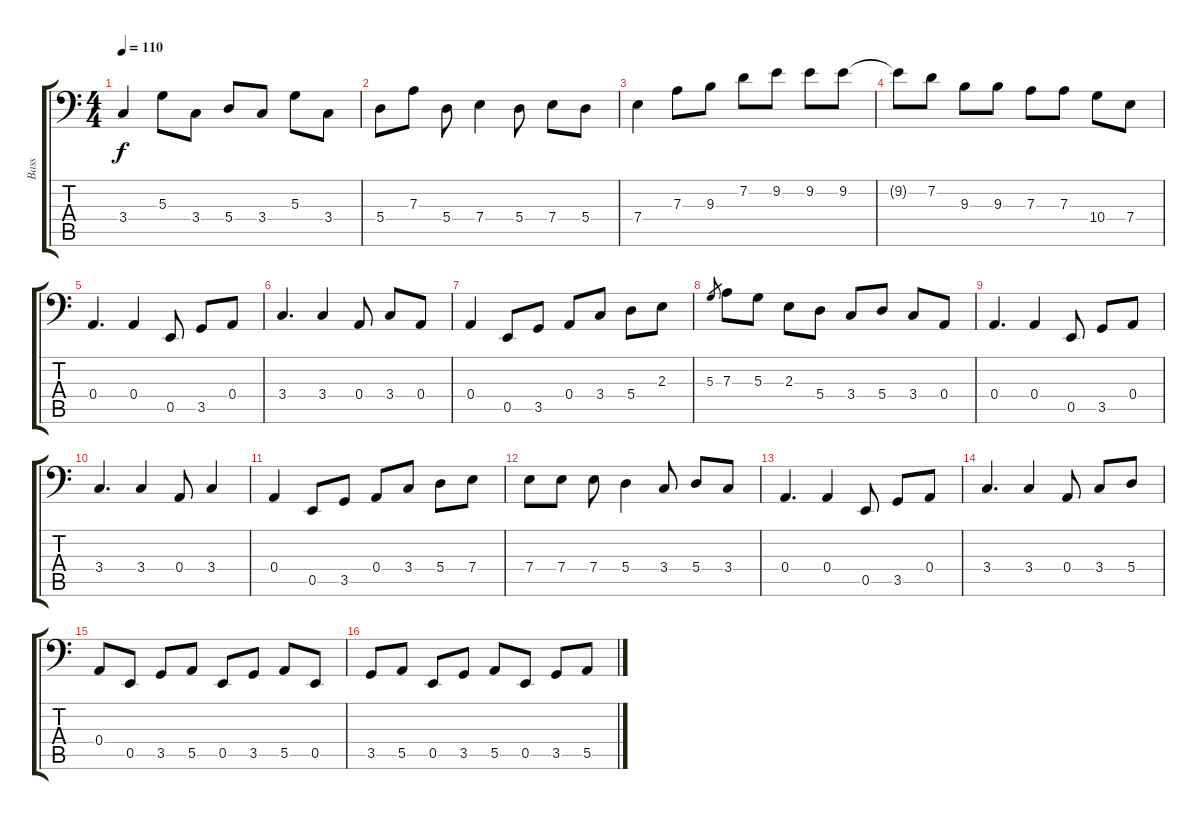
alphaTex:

\track ("Bass" "Bass") {instrument electricbassfinger}
\staff {score tabs}
\tuning (C3 G2 D2 A1 E1 B0) {hide}
\ts (4 4)
\tempo 110
\clef f4
\ks c
3.4.4{dy f} 5.3.8 3.4.8 5.4.8 3.4.8 5.3.8 3.4.8 |
5.4.8 7.3.8 5.4.8 7.4.4 5.4.8 7.4.8 5.4.8 |
7.4.4 7.3.8 9.3.8 7.2.8 9.2.8 9.2.8 9.2.8 |
9.2{t}.8 7.2.8 9.3.8 9.3.8 7.3.8 7.3.8 10.4.8 7.4.8 |
0.4.4{d} 0.4.4 0.5.8 3.5.8 0.4.8 |
3.4.4{d} 3.4.4 0.4.8 3.4.8 0.4.8 |
0.4.4 0.5.8 3.5.8 0.4.8 3.4.8 5.4.8 2.3.8 |
5.3.8{gr} 7.3.8 5.3.8 2.3.8 5.4.8 3.4.8 5.4.8 3.4.8 0.4.8 |
0.4.4{d} 0.4.4 0.5.8 3.5.8 0.4.8 |
3.4.4{d} 3.4.4 0.4.8 3.4.4 |
0.4.4 0.5.8 3.5.8 0.4.8 3.4.8 5.4.8 7.4.8 |
7.4.8 7.4.8 7.4.8 5.4.4 3.4.8 5.4.8 3.4.8 |
0.4.4{d} 0.4.4 0.5.8 3.5.8 0.4.8 |
3.4.4{d} 3.4.4 0.4.8 3.4.8 5.4.8 |
0.4.8 0.5.8 3.5.8 5.5.8 0.5.8 3.5.8 5.5.8 0.5.8 |
3.5.8 5.5.8 0.5.8 3.5.8 5.5.8 0.5.8 3.5.8 5.5.8
